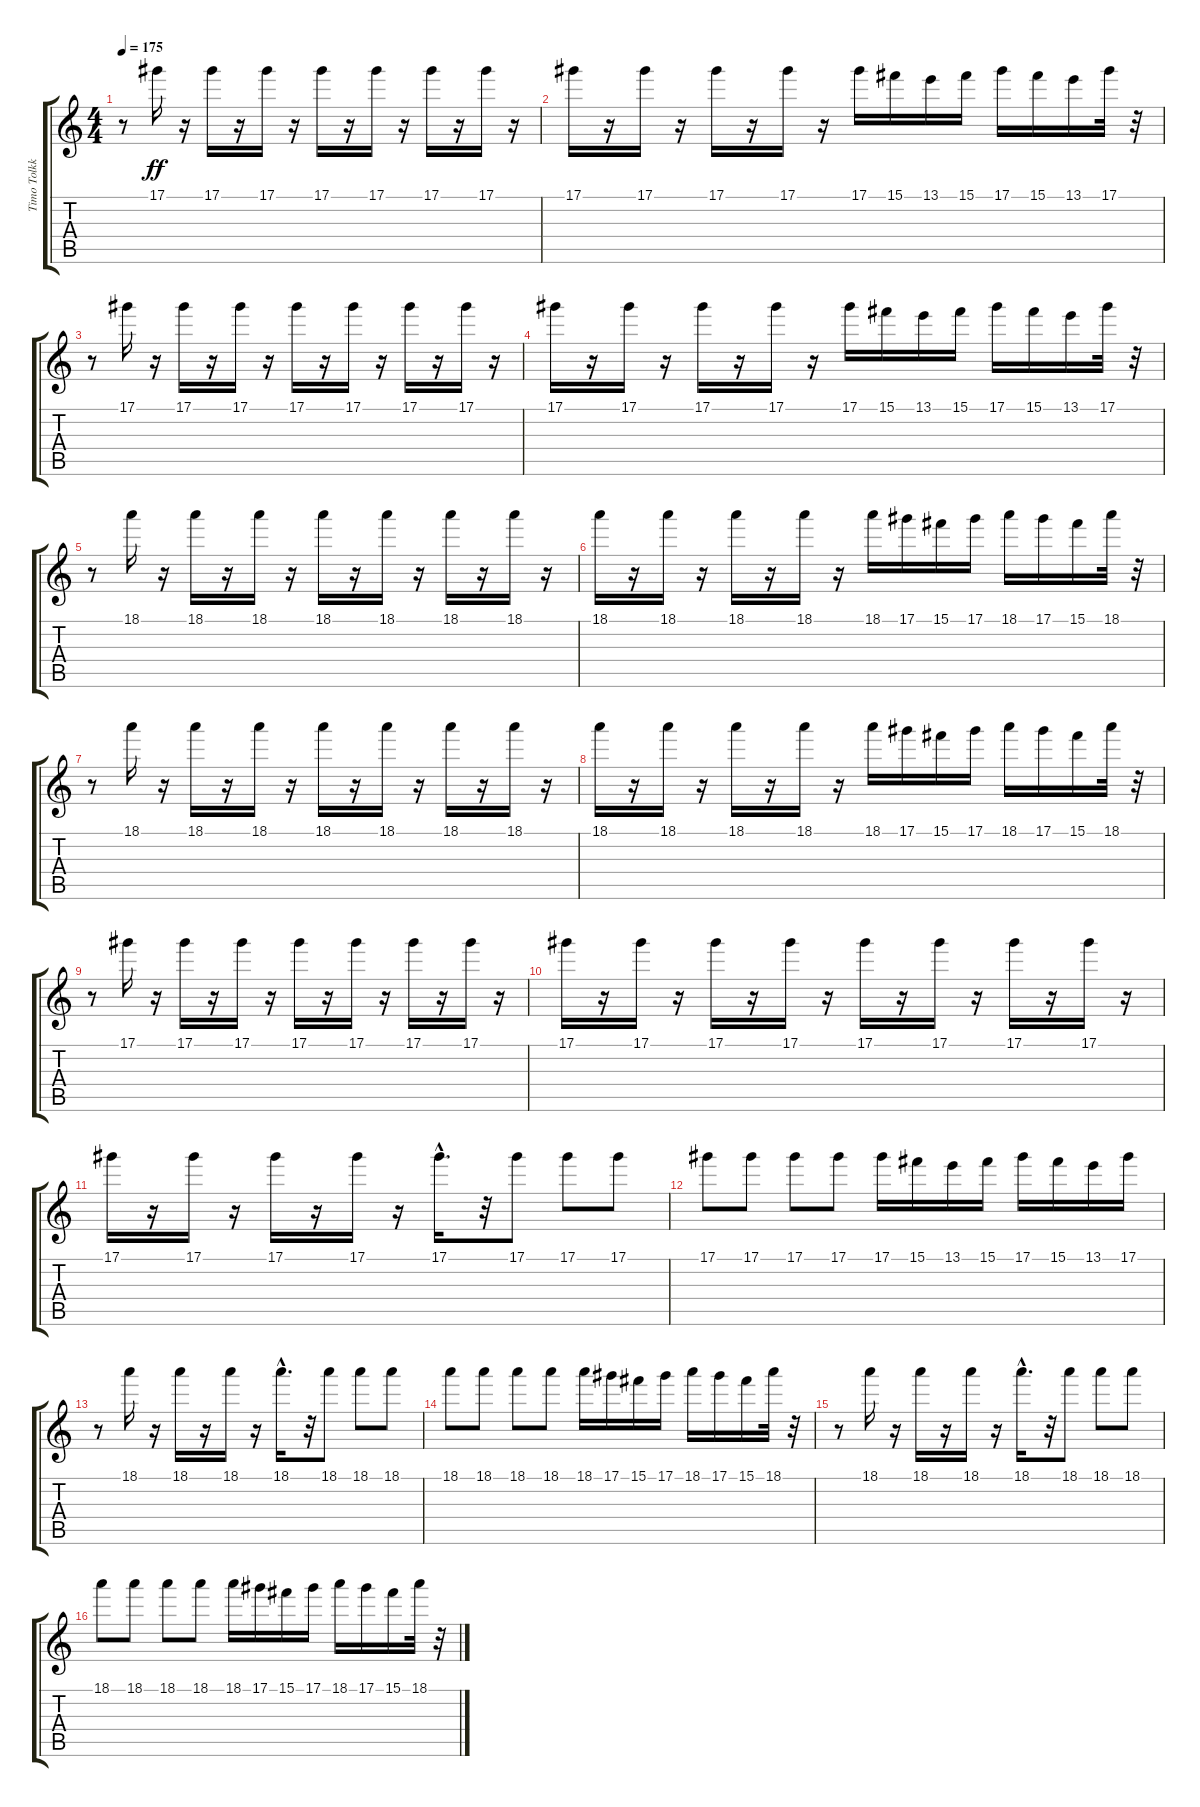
\track ("Timo Tolkki" "Timo Tolkk") {instrument distortionguitar}
\staff {score tabs}
\tuning (Eb4 Bb3 Gb3 Db3 Ab2 Eb2) {hide}
\ts (4 4)
\tempo 175
\clef g2
\ks c
r.8{dy ff} 17.1.16 r.16 17.1.16 r.16 17.1.16 r.16 17.1.16 r.16 17.1.16 r.16 17.1.16 r.16 17.1.16 r.16 |
17.1.16 r.16 17.1.16 r.16 17.1.16 r.16 17.1.16 r.16 17.1.16 15.1.16 13.1.16 15.1.16 17.1.16 15.1.16 13.1.16 17.1.32 r.32 |
r.8 17.1.16 r.16 17.1.16 r.16 17.1.16 r.16 17.1.16 r.16 17.1.16 r.16 17.1.16 r.16 17.1.16 r.16 |
17.1.16 r.16 17.1.16 r.16 17.1.16 r.16 17.1.16 r.16 17.1.16 15.1.16 13.1.16 15.1.16 17.1.16 15.1.16 13.1.16 17.1.32 r.32 |
r.8 18.1.16 r.16 18.1.16 r.16 18.1.16 r.16 18.1.16 r.16 18.1.16 r.16 18.1.16 r.16 18.1.16 r.16 |
18.1.16 r.16 18.1.16 r.16 18.1.16 r.16 18.1.16 r.16 18.1.16 17.1.16 15.1.16 17.1.16 18.1.16 17.1.16 15.1.16 18.1.32 r.32 |
r.8 18.1.16 r.16 18.1.16 r.16 18.1.16 r.16 18.1.16 r.16 18.1.16 r.16 18.1.16 r.16 18.1.16 r.16 |
18.1.16 r.16 18.1.16 r.16 18.1.16 r.16 18.1.16 r.16 18.1.16 17.1.16 15.1.16 17.1.16 18.1.16 17.1.16 15.1.16 18.1.32 r.32 |
r.8 17.1.16 r.16 17.1.16 r.16 17.1.16 r.16 17.1.16 r.16 17.1.16 r.16 17.1.16 r.16 17.1.16 r.16 |
17.1.16 r.16 17.1.16 r.16 17.1.16 r.16 17.1.16 r.16 17.1.16 r.16 17.1.16 r.16 17.1.16 r.16 17.1.16 r.16 |
17.1.16 r.16 17.1.16 r.16 17.1.16 r.16 17.1.16 r.16 17.1{hac}.16{d} r.32 17.1.8 17.1.8 17.1.8 |
17.1.8 17.1.8 17.1.8 17.1.8 17.1.16 15.1.16 13.1.16 15.1.16 17.1.16 15.1.16 13.1.16 17.1.16 |
r.8 18.1.16 r.16 18.1.16 r.16 18.1.16 r.16 18.1{hac}.16{d} r.32 18.1.8 18.1.8 18.1.8 |
18.1.8 18.1.8 18.1.8 18.1.8 18.1.16 17.1.16 15.1.16 17.1.16 18.1.16 17.1.16 15.1.16 18.1.32 r.32 |
r.8 18.1.16 r.16 18.1.16 r.16 18.1.16 r.16 18.1{hac}.16{d} r.32 18.1.8 18.1.8 18.1.8 |
18.1.8 18.1.8 18.1.8 18.1.8 18.1.16 17.1.16 15.1.16 17.1.16 18.1.16 17.1.16 15.1.16 18.1.32 r.32
